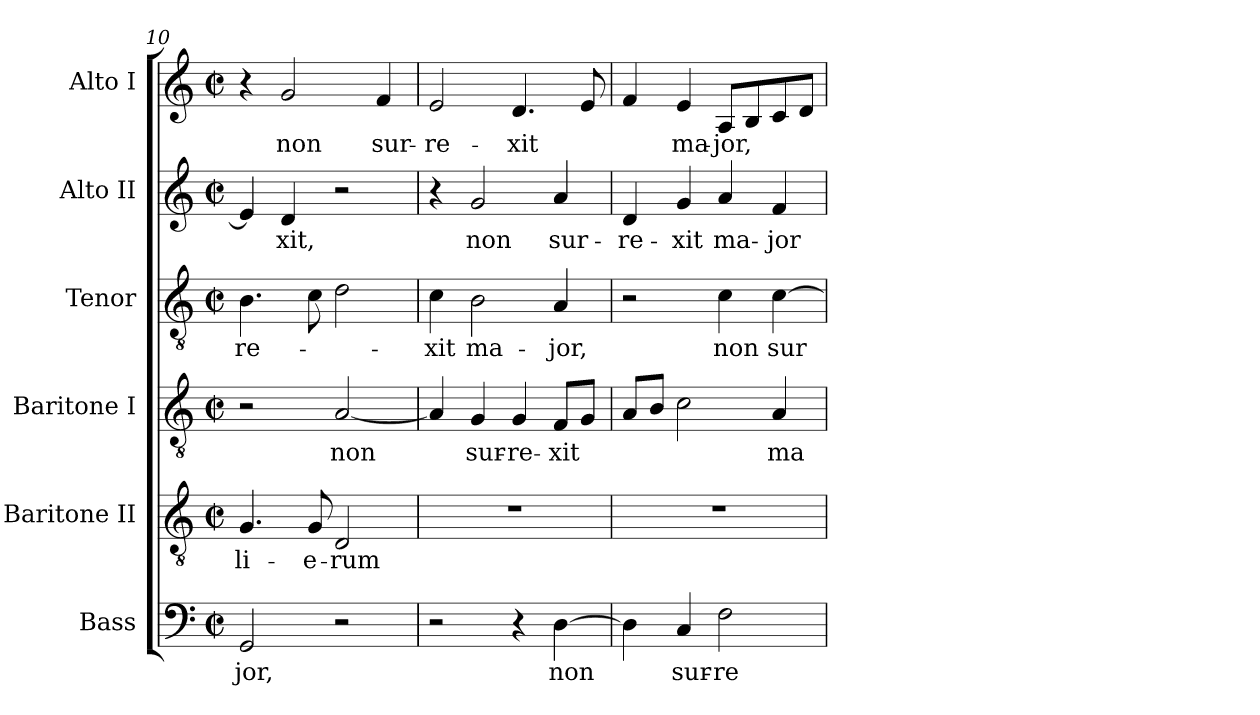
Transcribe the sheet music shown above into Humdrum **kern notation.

**kern	**text	**kern	**text	**kern	**text	**kern	**text	**kern	**text	**kern	**text
*part6	*part6	*part5	*part5	*part4	*part4	*part3	*part3	*part2	*part2	*part1	*part1
*staff6	*staff6	*staff5	*staff5	*staff4	*staff4	*staff3	*staff3	*staff2	*staff2	*staff1	*staff1
*I"Bass	*	*I"Baritone II	*	*I"Baritone I	*	*I"Tenor	*	*I"Alto II	*	*I"Alto I	*
*I'B.	*	*I'B.	*	*I'T.	*	*I'T.	*	*I'A.	*	*	*
*clefF4	*	*clefGv2	*	*clefGv2	*	*clefGv2	*	*clefG2	*	*clefG2	*
*	*	*	*	*ITrd7c12	*	*ITrd7c12	*	*	*	*	*
*k[]	*	*k[]	*	*k[]	*	*k[]	*	*k[]	*	*k[]	*
*C:	*	*C:	*	*C:	*	*C:	*	*C:	*	*C:	*
*M2/2	*	*M2/2	*	*M2/2	*	*M2/2	*	*M2/2	*	*M2/2	*
*met(c|)	*	*met(c|)	*	*met(c|)	*	*met(c|)	*	*met(c|)	*	*met(c|)	*
=10	=10	=10	=10	=10	=10	=10	=10	=10	=10	=10	=10
!	!LO:LY:b:color=#000000	!	!	!	!	!	!	!	!	!	!
!	!	!	!LO:LY:b:color=#000000	!	!	!	!	!	!	!	!
!	!	!	!	!	!	!	!LO:LY:b:color=#000000	!	!	!	!
2GGi/	-jor,	4.Gi/	-li-	2r	.	4.BBi\	-re-	4ei/]	.	4r	.
!	!	!	!	!	!	!	!	!	!LO:LY:b:color=#000000	!	!
!	!	!	!	!	!	!	!	!	!	!	!LO:LY:b:color=#000000
.	.	.	.	.	.	.	.	4di/	-xit,	2gi/	non
!	!	!	!LO:LY:b:color=#000000	!	!	!	!	!	!	!	!
.	.	8Gi/	-e-	.	.	8Ci\	.	.	.	.	.
!	!	!	!LO:LY:b:color=#000000	!	!	!	!	!	!	!	!
!	!	!	!	!	!LO:LY:b:color=#000000	!	!	!	!	!	!
2r	.	2Di/	-rum	[<2AAi/	non	2Di\	.	2r	.	.	.
!	!	!	!	!	!	!	!	!	!	!	!LO:LY:b:color=#000000
.	.	.	.	.	.	.	.	.	.	4fi/	sur-
!!LO:PB:g=z
=11	=11	=11	=11	=11	=11	=11	=11	=11	=11	=11	=11
!	!	!	!	!	!	!	!LO:LY:b:color=#000000	!	!	!	!
!	!	!	!	!	!	!	!	!	!	!	!LO:LY:b:color=#000000
2r	.	1r	.	4AAi/]	.	4Ci\	-xit	4r	.	2ei/	-re-
!	!	!	!	!	!LO:LY:b:color=#000000	!	!	!	!	!	!
!	!	!	!	!	!	!	!LO:LY:b:color=#000000	!	!	!	!
!	!	!	!	!	!	!	!	!	!LO:LY:b:color=#000000	!	!
.	.	.	.	4GGi/	sur-	2BBi\	ma-	2gi/	non	.	.
!	!	!	!	!	!LO:LY:b:color=#000000	!	!	!	!	!	!
!	!	!	!	!	!	!	!	!	!	!	!LO:LY:b:color=#000000
4r	.	.	.	4GGi/	-re-	.	.	.	.	4.di/	-xit
!	!LO:LY:b:color=#000000	!	!	!	!	!	!	!	!	!	!
!	!	!	!	!	!LO:LY:b:color=#000000	!	!	!	!	!	!
!	!	!	!	!	!	!	!LO:LY:b:color=#000000	!	!	!	!
!	!	!	!	!	!	!	!	!	!LO:LY:b:color=#000000	!	!
[>4Di\	non	.	.	8FFi/L	-xit	4AAi/	-jor,	4ai/	sur-	.	.
.	.	.	.	8GGi/J	.	.	.	.	.	8ei/	.
=12	=12	=12	=12	=12	=12	=12	=12	=12	=12	=12	=12
!	!	!	!	!	!	!	!	!	!LO:LY:b:color=#000000	!	!
4Di\]	.	1r	.	8AAi/L	.	2r	.	4di/	-re-	4fi/	.
.	.	.	.	8BBi/J	.	.	.	.	.	.	.
!	!LO:LY:b:color=#000000	!	!	!	!	!	!	!	!	!	!
!	!	!	!	!	!	!	!	!	!LO:LY:b:color=#000000	!	!
!	!	!	!	!	!	!	!	!	!	!	!LO:LY:b:color=#000000
4Ci/	sur-	.	.	2Ci\	.	.	.	4gi/	-xit	4ei/	ma-
!	!LO:LY:b:color=#000000	!	!	!	!	!	!	!	!	!	!
!	!	!	!	!	!	!	!LO:LY:b:color=#000000	!	!	!	!
!	!	!	!	!	!	!	!	!	!LO:LY:b:color=#000000	!	!
!	!	!	!	!	!	!	!	!	!	!	!LO:LY:b:color=#000000
2Fi\	-re-	.	.	.	.	4Ci\	non	4ai/	ma-	8Ai/L	-jor,
.	.	.	.	.	.	.	.	.	.	8Bi/	.
!	!	!	!	!	!LO:LY:b:color=#000000	!	!	!	!	!	!
!	!	!	!	!	!	!	!LO:LY:b:color=#000000	!	!	!	!
!	!	!	!	!	!	!	!	!	!LO:LY:b:color=#000000	!	!
.	.	.	.	4AAi/	ma-	[>4Ci\	sur-	4fi/	-jor	8ci/	.
.	.	.	.	.	.	.	.	.	.	8di/J	.
=	=	=	=	=	=	=	=	=	=	=	=
*-	*-	*-	*-	*-	*-	*-	*-	*-	*-	*-	*-
